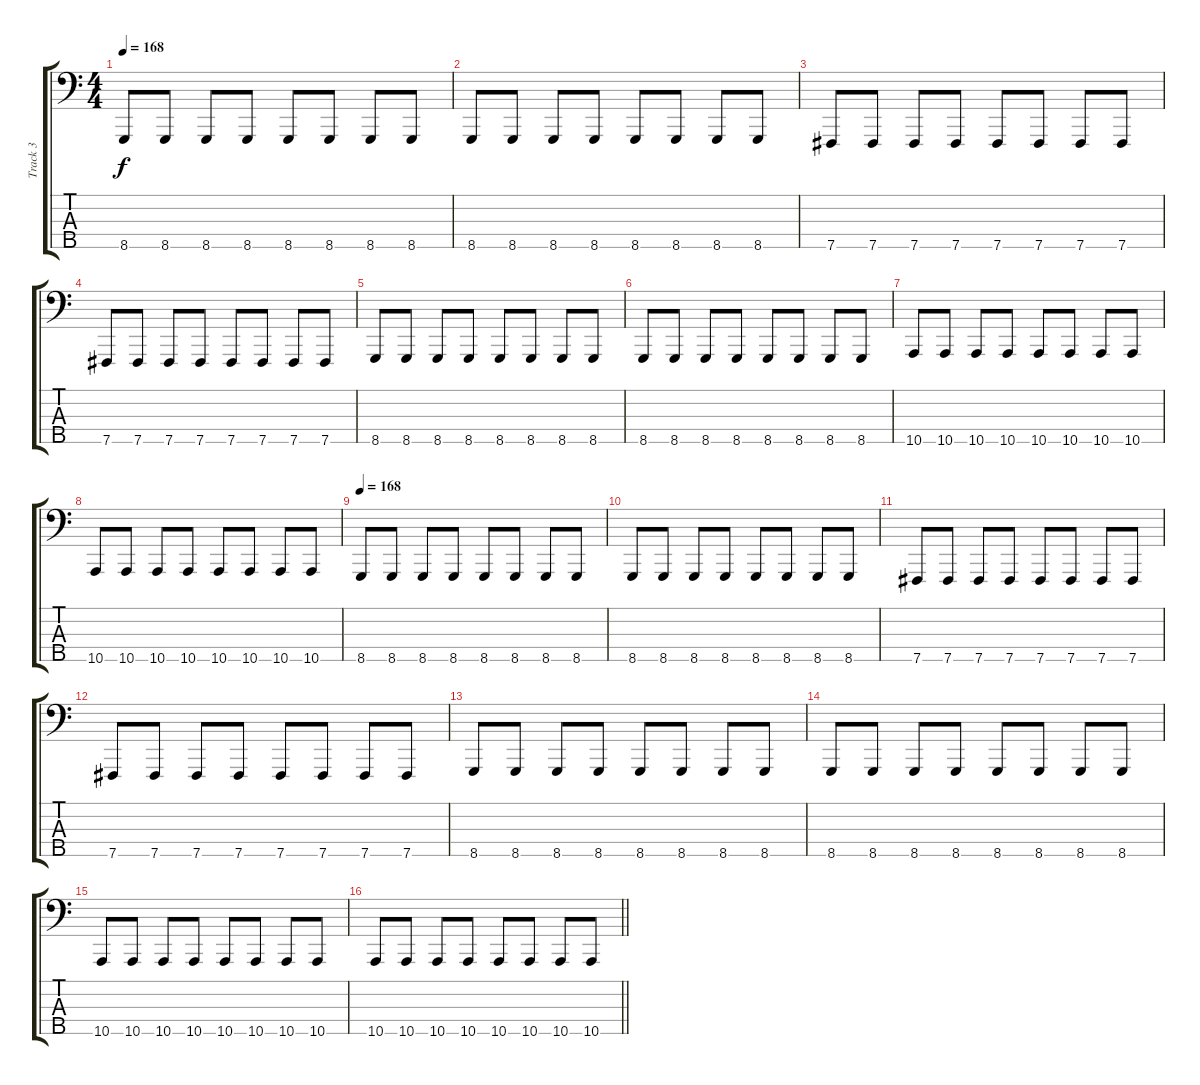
\track ("Track 3" "Track 3") {instrument clavinet}
\staff {score tabs}
\tuning (G2 D2 A1 E1 B0) {hide}
\ts (4 4)
\section ("" "")
\tempo 168
\clef f4
\ks c
8.5.8{dy f} 8.5.8 8.5.8 8.5.8 8.5.8 8.5.8 8.5.8 8.5.8 |
8.5.8 8.5.8 8.5.8 8.5.8 8.5.8 8.5.8 8.5.8 8.5.8 |
7.5.8 7.5.8 7.5.8 7.5.8 7.5.8 7.5.8 7.5.8 7.5.8 |
7.5.8 7.5.8 7.5.8 7.5.8 7.5.8 7.5.8 7.5.8 7.5.8 |
8.5.8 8.5.8 8.5.8 8.5.8 8.5.8 8.5.8 8.5.8 8.5.8 |
8.5.8 8.5.8 8.5.8 8.5.8 8.5.8 8.5.8 8.5.8 8.5.8 |
10.5.8 10.5.8 10.5.8 10.5.8 10.5.8 10.5.8 10.5.8 10.5.8 |
10.5.8 10.5.8 10.5.8 10.5.8 10.5.8 10.5.8 10.5.8 10.5.8 |
\tempo 168
8.5.8 8.5.8 8.5.8 8.5.8 8.5.8 8.5.8 8.5.8 8.5.8 |
8.5.8 8.5.8 8.5.8 8.5.8 8.5.8 8.5.8 8.5.8 8.5.8 |
7.5.8 7.5.8 7.5.8 7.5.8 7.5.8 7.5.8 7.5.8 7.5.8 |
7.5.8 7.5.8 7.5.8 7.5.8 7.5.8 7.5.8 7.5.8 7.5.8 |
8.5.8 8.5.8 8.5.8 8.5.8 8.5.8 8.5.8 8.5.8 8.5.8 |
8.5.8 8.5.8 8.5.8 8.5.8 8.5.8 8.5.8 8.5.8 8.5.8 |
10.5.8 10.5.8 10.5.8 10.5.8 10.5.8 10.5.8 10.5.8 10.5.8 |
\barLineRight lightlight
10.5.8 10.5.8 10.5.8 10.5.8 10.5.8 10.5.8 10.5.8 10.5.8
